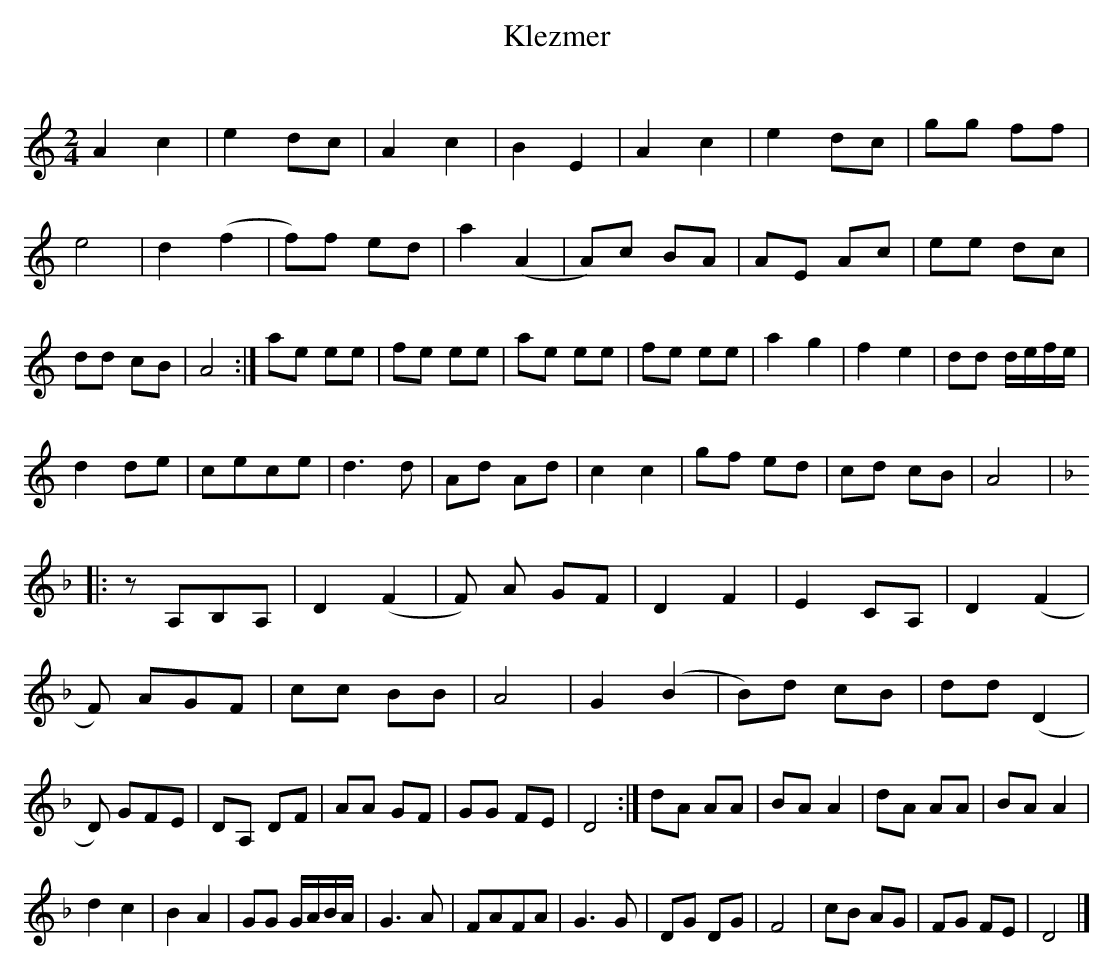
X:1
T:Klezmer
C:
M:2/4
L:1/16
K:Am
A4 c4 |e4 d2c2 |A4 c4 |B4 E4 |A4 c4 |e4 d2c2 |g2g2 f2f2 |e8 |d4 (f4|f2)f2 e2d2 |a4 (A4|A2)c2 B2A2 |A2E2 A2c2 |e2e2 d2c2 |d2d2 c2B2 |A8 :|a2e2 e2e2 |f2e2 e2e2 |a2e2 e2e2 |f2e2 e2e2 |a4 g4 |f4 e4 |d2d2 defe |
d4 d2e2 |c2e2c2e2 |d6 d2 |A2d2 A2d2 |c4 c4 |g2f2 e2d2 |c2d2 c2B2 |A8 |:
K:Dm
z2 A,2B,2A,2 |D4 (F4|F2) A2 G2F2 |D4 F4 |E4 C2A,2 |D4 (F4|F2) A2G2F2 |c2c2 B2B2 |A8 |G4 (B4|B2)d2 c2B2 |d2d2 (D4|D2) G2F2E2 |D2A,2 D2F2 |A2A2 G2F2 |G2G2 F2E2 |D8 :|d2A2 A2A2 |B2A2 A4 |d2A2 A2A2 |B2A2 A4 |
d4 c4 |B4 A4 |G2G2 GABA |G6 A2 |F2A2F2A2 |G6 G2 |D2G2 D2G2 |F8 |c2B2 A2G2 |F2G2 F2E2 |D8 |]
